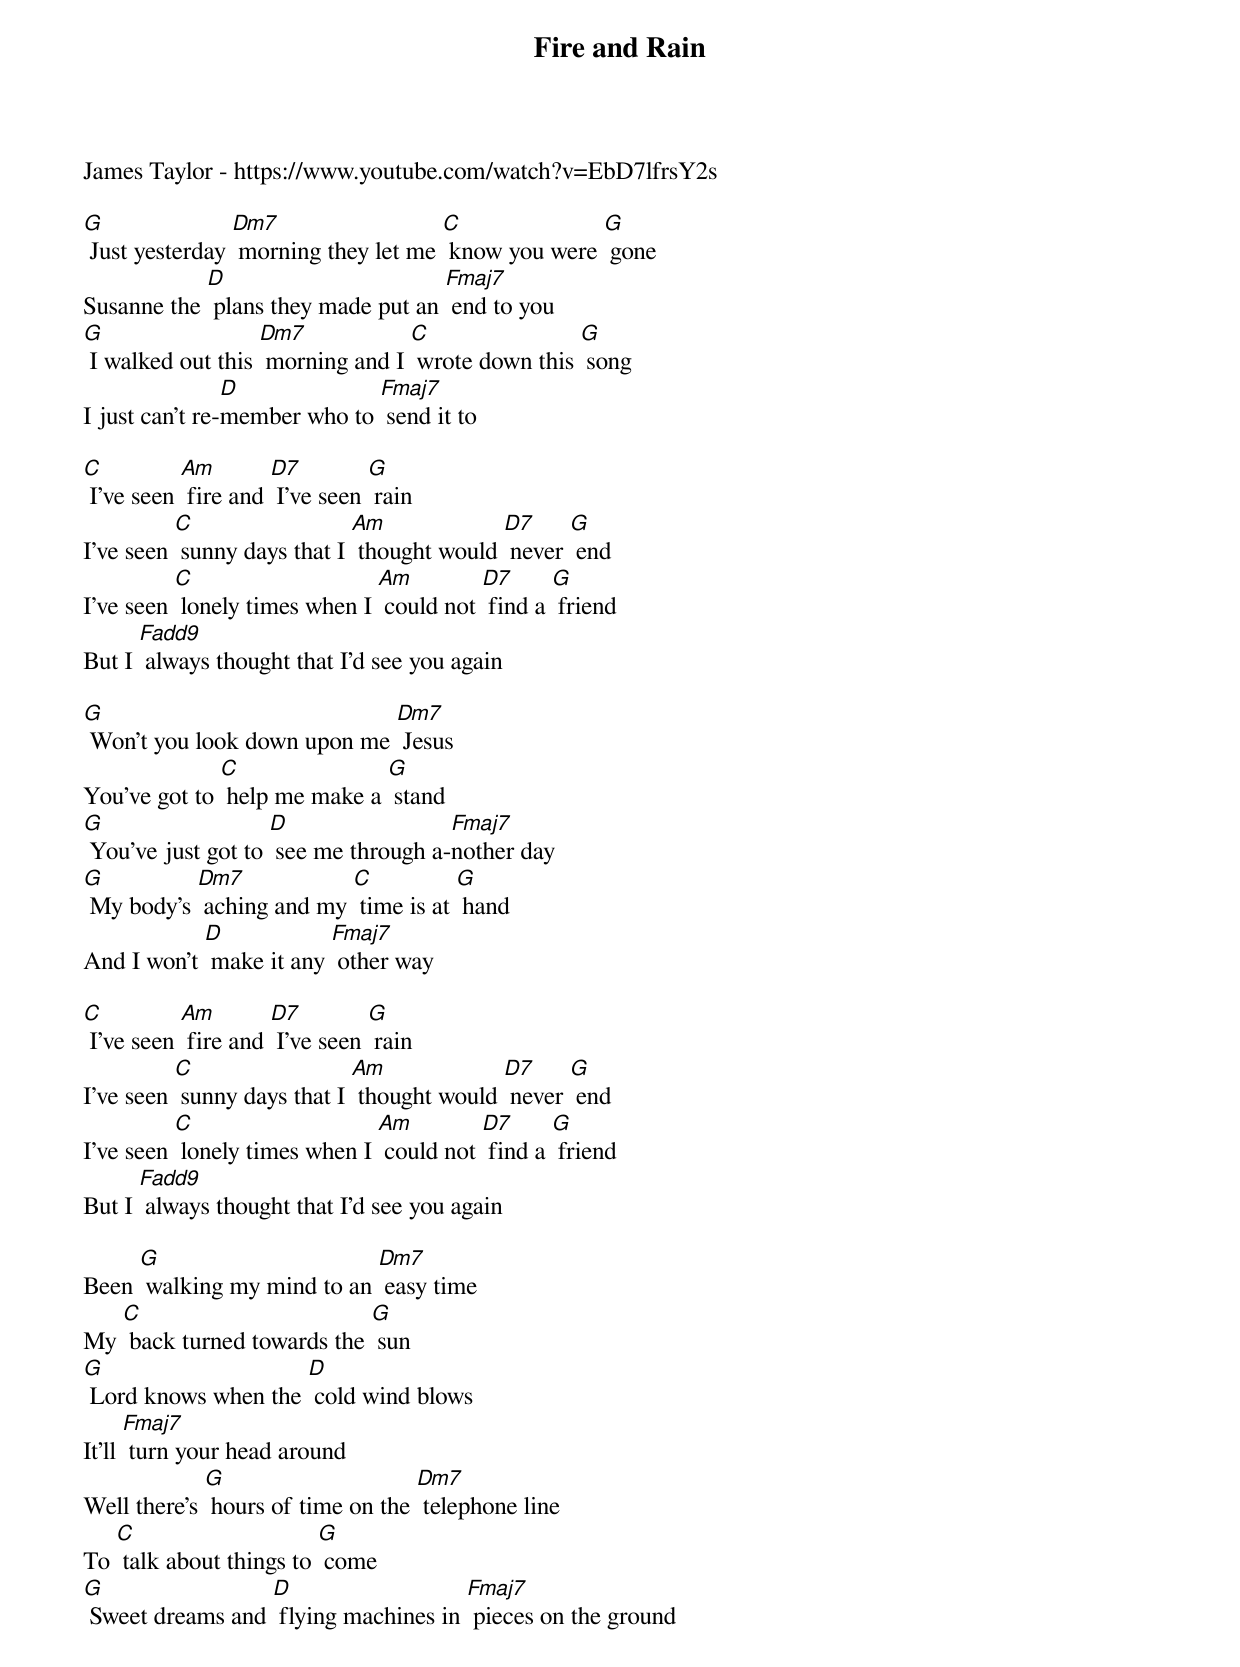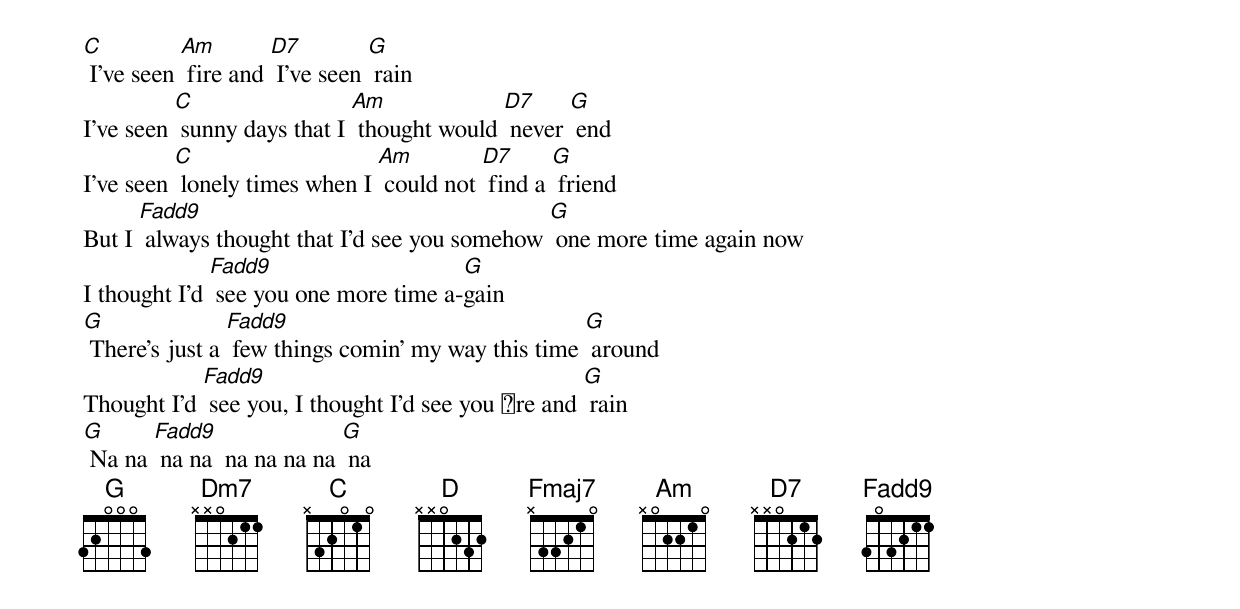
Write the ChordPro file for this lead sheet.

{t: Fire and Rain }
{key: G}
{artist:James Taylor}
James Taylor - https://www.youtube.com/watch?v=EbD7lfrsY2s

[G] Just yesterday [Dm7] morning they let me [C] know you were [G] gone
Susanne the [D] plans they made put an [Fmaj7] end to you
[G] I walked out this [Dm7] morning and I [C] wrote down this [G] song
I just can't re-[D]member who to [Fmaj7] send it to

[C] I've seen [Am] fire and [D7] I've seen [G] rain
I've seen [C] sunny days that I [Am] thought would [D7] never [G] end
I've seen [C] lonely times when I [Am] could not [D7] find a [G] friend
But I [Fadd9] always thought that I'd see you again

[G] Won't you look down upon me [Dm7] Jesus
You've got to [C] help me make a [G] stand
[G] You've just got to [D] see me through a-[Fmaj7]nother day
[G] My body's [Dm7] aching and my [C] time is at [G] hand
And I won't [D] make it any [Fmaj7] other way

[C] I've seen [Am] fire and [D7] I've seen [G] rain
I've seen [C] sunny days that I [Am] thought would [D7] never [G] end
I've seen [C] lonely times when I [Am] could not [D7] find a [G] friend
But I [Fadd9] always thought that I'd see you again

Been [G] walking my mind to an [Dm7] easy time
My [C] back turned towards the [G] sun
[G] Lord knows when the [D] cold wind blows
It'll [Fmaj7] turn your head around
Well there's [G] hours of time on the [Dm7] telephone line
To [C] talk about things to [G] come
[G] Sweet dreams and [D] flying machines in [Fmaj7] pieces on the ground

[C] I've seen [Am] fire and [D7] I've seen [G] rain
I've seen [C] sunny days that I [Am] thought would [D7] never [G] end
I've seen [C] lonely times when I [Am] could not [D7] find a [G] friend
But I [Fadd9] always thought that I'd see you somehow [G] one more time again now
I thought I’d [Fadd9] see you one more time a-[G]gain
[G] There’s just a [Fadd9] few things comin’ my way this time [G] around
Thought I’d [Fadd9] see you, I thought I’d see you re and [G] rain
[G] Na na [Fadd9] na na  na na na na [G] na
